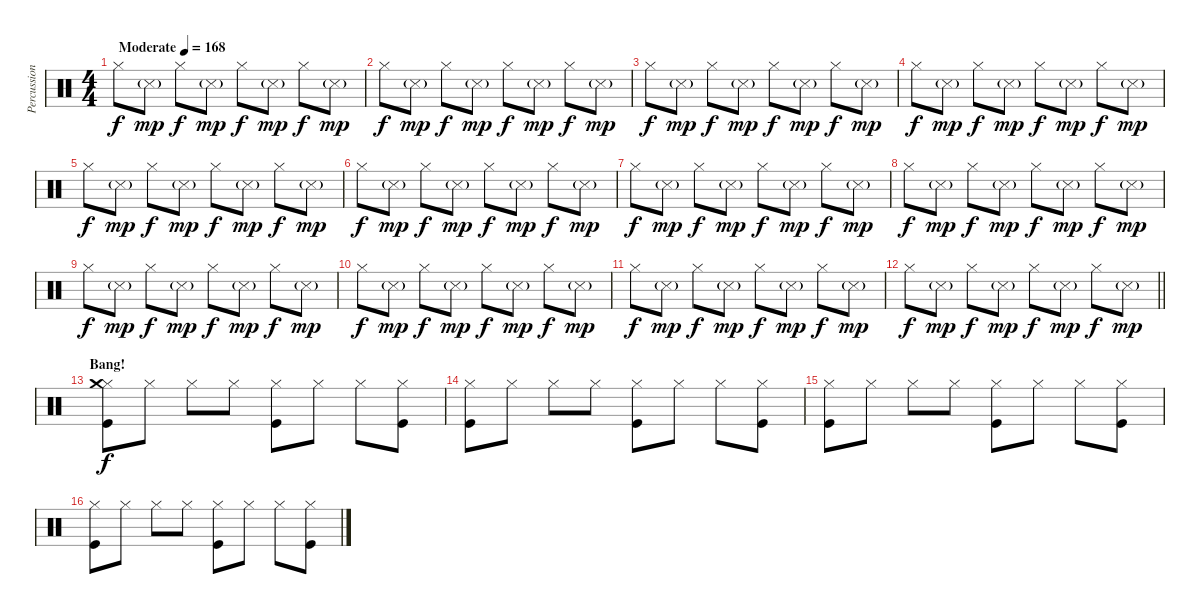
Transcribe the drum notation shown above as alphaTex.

\track ("Percussion" "Percussion") {instrument percussion}
\staff {score}
\articulation defaults
\ts (4 4)
\tempo (168 "Moderate")
\clef neutral
\ks c "Hi-Hat (closed)".8{dy f} "Metronome (hit)"{g}.8{dy mp} "Hi-Hat (closed)".8{dy f} "Metronome (hit)"{g}.8{dy mp} "Hi-Hat (closed)".8{dy f} "Metronome (hit)"{g}.8{dy mp} "Hi-Hat (closed)".8{dy f} "Metronome (hit)"{g}.8{dy mp}
|
"Hi-Hat (closed)".8{dy f} "Metronome (hit)"{g}.8{dy mp} "Hi-Hat (closed)".8{dy f} "Metronome (hit)"{g}.8{dy mp} "Hi-Hat (closed)".8{dy f} "Metronome (hit)"{g}.8{dy mp} "Hi-Hat (closed)".8{dy f} "Metronome (hit)"{g}.8{dy mp} |
"Hi-Hat (closed)".8{dy f} "Metronome (hit)"{g}.8{dy mp} "Hi-Hat (closed)".8{dy f} "Metronome (hit)"{g}.8{dy mp} "Hi-Hat (closed)".8{dy f} "Metronome (hit)"{g}.8{dy mp} "Hi-Hat (closed)".8{dy f} "Metronome (hit)"{g}.8{dy mp} |
"Hi-Hat (closed)".8{dy f} "Metronome (hit)"{g}.8{dy mp} "Hi-Hat (closed)".8{dy f} "Metronome (hit)"{g}.8{dy mp} "Hi-Hat (closed)".8{dy f} "Metronome (hit)"{g}.8{dy mp} "Hi-Hat (closed)".8{dy f} "Metronome (hit)"{g}.8{dy mp} |
"Hi-Hat (closed)".8{dy f} "Metronome (hit)"{g}.8{dy mp} "Hi-Hat (closed)".8{dy f} "Metronome (hit)"{g}.8{dy mp} "Hi-Hat (closed)".8{dy f} "Metronome (hit)"{g}.8{dy mp} "Hi-Hat (closed)".8{dy f} "Metronome (hit)"{g}.8{dy mp} |
"Hi-Hat (closed)".8{dy f} "Metronome (hit)"{g}.8{dy mp} "Hi-Hat (closed)".8{dy f} "Metronome (hit)"{g}.8{dy mp} "Hi-Hat (closed)".8{dy f} "Metronome (hit)"{g}.8{dy mp} "Hi-Hat (closed)".8{dy f} "Metronome (hit)"{g}.8{dy mp} |
"Hi-Hat (closed)".8{dy f} "Metronome (hit)"{g}.8{dy mp} "Hi-Hat (closed)".8{dy f} "Metronome (hit)"{g}.8{dy mp} "Hi-Hat (closed)".8{dy f} "Metronome (hit)"{g}.8{dy mp} "Hi-Hat (closed)".8{dy f} "Metronome (hit)"{g}.8{dy mp} |
"Hi-Hat (closed)".8{dy f} "Metronome (hit)"{g}.8{dy mp} "Hi-Hat (closed)".8{dy f} "Metronome (hit)"{g}.8{dy mp} "Hi-Hat (closed)".8{dy f} "Metronome (hit)"{g}.8{dy mp} "Hi-Hat (closed)".8{dy f} "Metronome (hit)"{g}.8{dy mp} |
"Hi-Hat (closed)".8{dy f} "Metronome (hit)"{g}.8{dy mp} "Hi-Hat (closed)".8{dy f} "Metronome (hit)"{g}.8{dy mp} "Hi-Hat (closed)".8{dy f} "Metronome (hit)"{g}.8{dy mp} "Hi-Hat (closed)".8{dy f} "Metronome (hit)"{g}.8{dy mp} |
"Hi-Hat (closed)".8{dy f} "Metronome (hit)"{g}.8{dy mp} "Hi-Hat (closed)".8{dy f} "Metronome (hit)"{g}.8{dy mp} "Hi-Hat (closed)".8{dy f} "Metronome (hit)"{g}.8{dy mp} "Hi-Hat (closed)".8{dy f} "Metronome (hit)"{g}.8{dy mp} |
"Hi-Hat (closed)".8{dy f} "Metronome (hit)"{g}.8{dy mp} "Hi-Hat (closed)".8{dy f} "Metronome (hit)"{g}.8{dy mp} "Hi-Hat (closed)".8{dy f} "Metronome (hit)"{g}.8{dy mp} "Hi-Hat (closed)".8{dy f} "Metronome (hit)"{g}.8{dy mp} |
\barLineRight lightlight "Hi-Hat (closed)".8{dy f} "Metronome (hit)"{g}.8{dy mp} "Hi-Hat (closed)".8{dy f} "Metronome (hit)"{g}.8{dy mp} "Hi-Hat (closed)".8{dy f} "Metronome (hit)"{g}.8{dy mp} "Hi-Hat (closed)".8{dy f} "Metronome (hit)"{g}.8{dy mp}
|
\section ("" "Bang!")
("Hi-Hat (closed)" "Kick (hit)" "Crash medium (hit)").8{dy f} "Hi-Hat (closed)".8 "Hi-Hat (closed)".8 "Hi-Hat (closed)".8 ("Hi-Hat (closed)" "Kick (hit)").8 "Hi-Hat (closed)".8 "Hi-Hat (closed)".8 ("Hi-Hat (closed)" "Kick (hit)").8 |
("Hi-Hat (closed)" "Kick (hit)").8 "Hi-Hat (closed)".8 "Hi-Hat (closed)".8 "Hi-Hat (closed)".8 ("Hi-Hat (closed)" "Kick (hit)").8 "Hi-Hat (closed)".8 "Hi-Hat (closed)".8 ("Hi-Hat (closed)" "Kick (hit)").8 |
("Hi-Hat (closed)" "Kick (hit)").8 "Hi-Hat (closed)".8 "Hi-Hat (closed)".8 "Hi-Hat (closed)".8 ("Hi-Hat (closed)" "Kick (hit)").8 "Hi-Hat (closed)".8 "Hi-Hat (closed)".8 ("Hi-Hat (closed)" "Kick (hit)").8 |
("Hi-Hat (closed)" "Kick (hit)").8 "Hi-Hat (closed)".8 "Hi-Hat (closed)".8 "Hi-Hat (closed)".8 ("Hi-Hat (closed)" "Kick (hit)").8 "Hi-Hat (closed)".8 "Hi-Hat (closed)".8 ("Hi-Hat (closed)" "Kick (hit)").8
